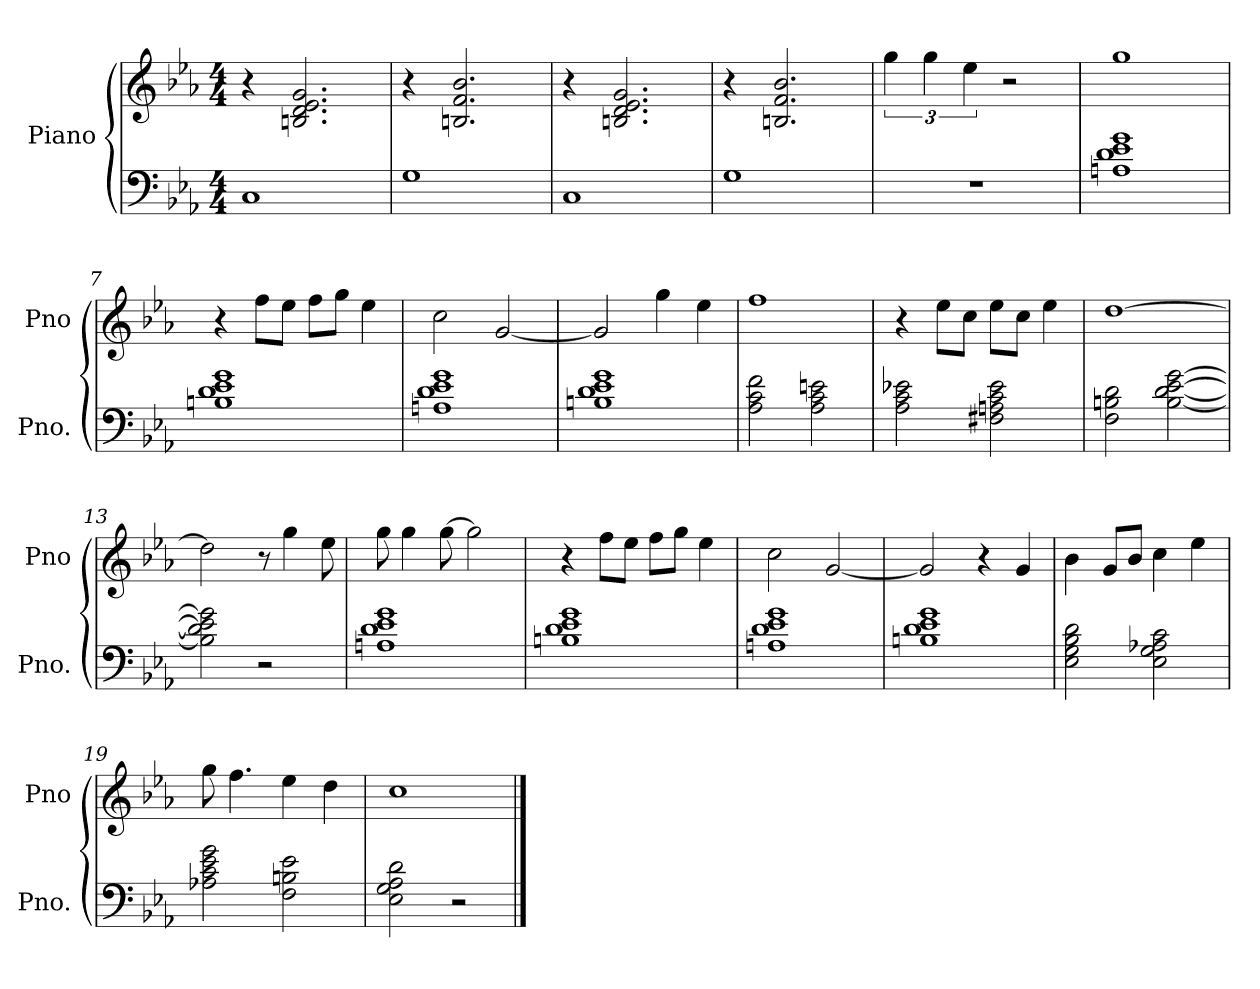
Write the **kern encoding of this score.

**kern	**kern
*part2	*part1
*staff2	*staff1
*I"Piano	*I"Piano
*I'Pno.	*I'Pno
*clefF4	*clefG2
*k[b-e-a-]	*k[b-e-a-]
*M4/4	*M4/4
=1	=1
1C	4r
.	2.Bn/ 2.d/ 2.e-/ 2.g/
=2	=2
1G	4r
.	2.Bn/ 2.f/ 2.b-/
=3	=3
1C	4r
.	2.Bn/ 2.d/ 2.e-/ 2.g/
=4	=4
1G	4r
.	2.Bn/ 2.f/ 2.b-/
=5	=5
1r	6gg\
.	6gg\
.	6ee-\
.	2r
=6	=6
1An 1d 1e- 1g	1gg
=7	=7
1Bn 1d 1e- 1g	4r
.	8ff\L
.	8ee-\J
.	8ff\L
.	8gg\J
.	4ee-\
=8	=8
1An 1d 1e- 1g	2cc\
.	[2g/
=9	=9
1Bn 1d 1e- 1g	2g/]
.	4gg\
.	4ee-\
=10	=10
2A-\ 2c\ 2f\	1ff
2A-\ 2c\ 2en\	.
=11	=11
2A-\ 2c\ 2e-X\	4r
.	8ee-\L
.	8cc\J
2F#X\ 2An\ 2c\ 2e-\	8ee-\L
.	8cc\J
.	4ee-\
=12	=12
2F\ 2Bn\ 2d\	[1dd
[2B\ [2d\ [2e-\ [2g\	.
=13	=13
2B\] 2d\] 2e-\] 2g\]	2dd\]
2r	8r
.	4gg\
.	8ee-\
=14	=14
1An 1d 1e- 1g	8gg\
.	4gg\
.	[8gg\
.	2gg\]
=15	=15
1Bn 1d 1e- 1g	4r
.	8ff\L
.	8ee-\J
.	8ff\L
.	8gg\J
.	4ee-\
=16	=16
1An 1d 1e- 1g	2cc\
.	[2g/
=17	=17
1Bn 1d 1e- 1g	2g/]
.	4r
.	4g/
=18	=18
2E-\ 2G\ 2B-\ 2d\	4b-\
.	8g/L
.	8b-/J
2E-\ 2G\ 2A-X\ 2c\	4cc\
.	4ee-\
=19	=19
2A-X\ 2c\ 2e-\ 2g\	8gg\
.	4.ff\
2F\ 2Bn\ 2e-\	4ee-\
.	4dd\
=20	=20
2E-\ 2G\ 2A-\ 2d\	1cc
2r	.
==	==
*-	*-
